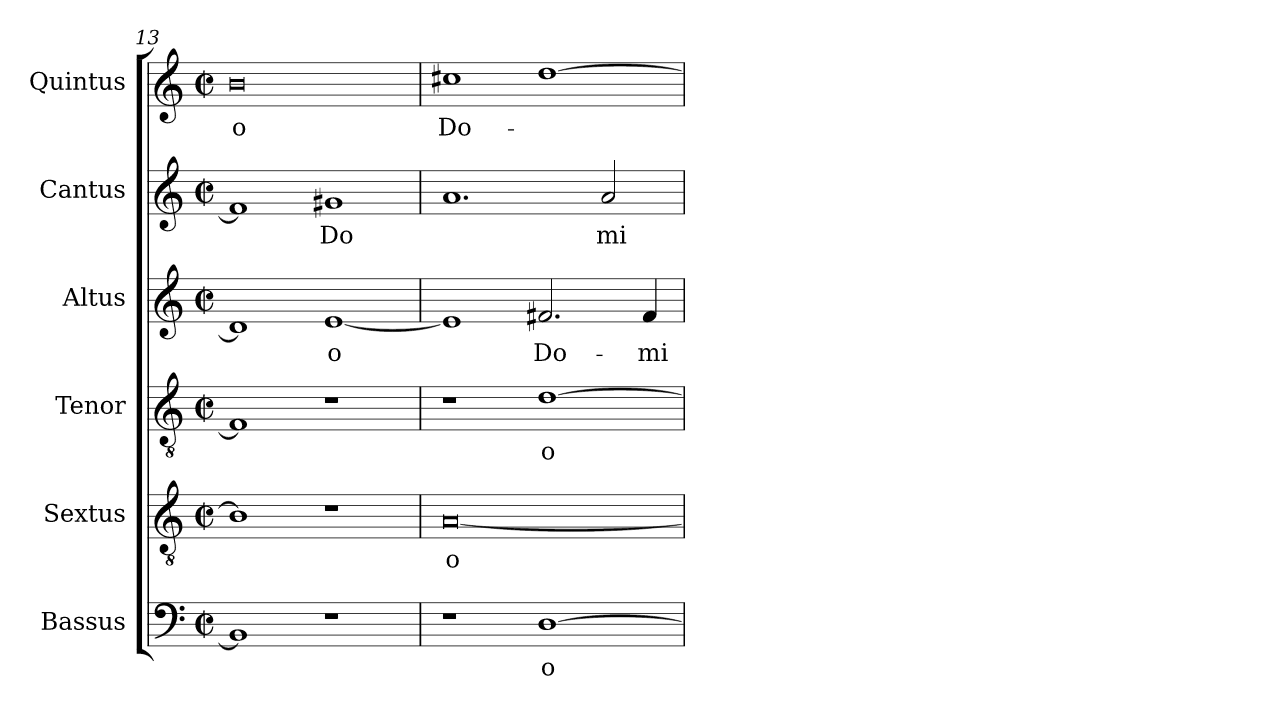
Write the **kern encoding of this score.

**kern	**text	**kern	**text	**kern	**text	**kern	**text	**kern	**text	**kern	**text
*part6	*part6	*part5	*part5	*part4	*part4	*part3	*part3	*part2	*part2	*part1	*part1
*staff6	*staff6	*staff5	*staff5	*staff4	*staff4	*staff3	*staff3	*staff2	*staff2	*staff1	*staff1
*I"Bassus	*	*I"Sextus	*	*I"Tenor	*	*I"Altus	*	*I"Cantus	*	*I"Quintus	*
*clefF4	*	*clefGv2	*	*clefGv2	*	*clefG2	*	*clefG2	*	*clefG2	*
*M2/2	*	*M2/2	*	*M2/2	*	*M2/2	*	*M2/2	*	*M2/2	*
*met(c|)	*	*met(c|)	*	*met(c|)	*	*met(c|)	*	*met(c|)	*	*met(c|)	*
=13	=13	=13	=13	=13	=13	=13	=13	=13	=13	=13	=13
!	!	!	!	!	!	!	!	!	!	!	!LO:LY:b:cj
1BB]	.	1B]	.	1F#]	.	1d#]	.	1f#]	.	0b	o
!	!	!	!	!	!	!	!LO:LY:b:rj	!	!LO:LY:b:cj	!	!
1r	.	1r	.	1r	.	[<1e	o	1g#X	Do	.	.
=14	=14	=14	=14	=14	=14	=14	=14	=14	=14	=14	=14
!	!	!	!LO:LY:b:rj	!	!	!	!	!	!	!	!LO:LY:b:cj
1r	.	[>0A	o	1r	.	1e]	.	1.a	.	1cc#X	Do-
!	!LO:LY:b:rj	!	!	!	!LO:LY:b:rj	!	!LO:LY:b:cj	!	!	!	!
[<1D	o	.	.	[<1d	o	2.f#X/	Do-	.	.	[<1dd	.
!	!	!	!	!	!	!	!	!	!LO:LY:b:cj	!	!
.	.	.	.	.	.	.	.	2a/	mi	.	.
!	!	!	!	!	!	!	!LO:LY:b:cj	!	!	!	!
.	.	.	.	.	.	4f#/	-mi-	.	.	.	.
=	=	=	=	=	=	=	=	=	=	=	=
*-	*-	*-	*-	*-	*-	*-	*-	*-	*-	*-	*-
